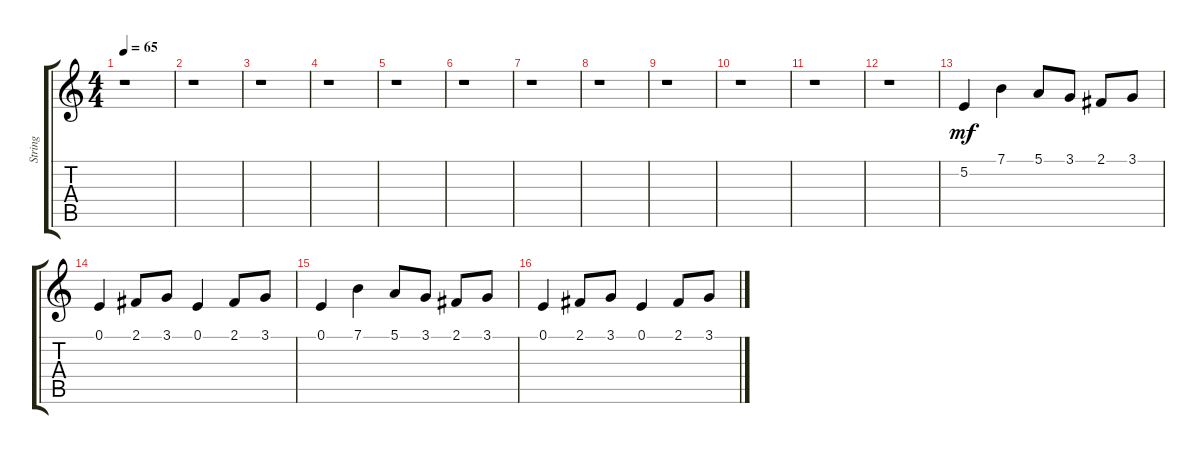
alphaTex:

\track ("String" "String") {instrument synthstrings1}
\staff {score tabs}
\tuning (E4 B3 G3 D3 A2 E2) {hide}
\ts (4 4)
\tempo 65
\clef g2
\ks c
r.1{dy mf} |
r.1 |
r.1 |
r.1 |
r.1 |
r.1 |
r.1 |
r.1 |
r.1 |
r.1 |
r.1 |
r.1 |
5.2.4 7.1.4 5.1.8 3.1.8 2.1.8 3.1.8 |
0.1.4 2.1.8 3.1.8 0.1.4 2.1.8 3.1.8 |
0.1.4 7.1.4 5.1.8 3.1.8 2.1.8 3.1.8 |
0.1.4 2.1.8 3.1.8 0.1.4 2.1.8 3.1.8
